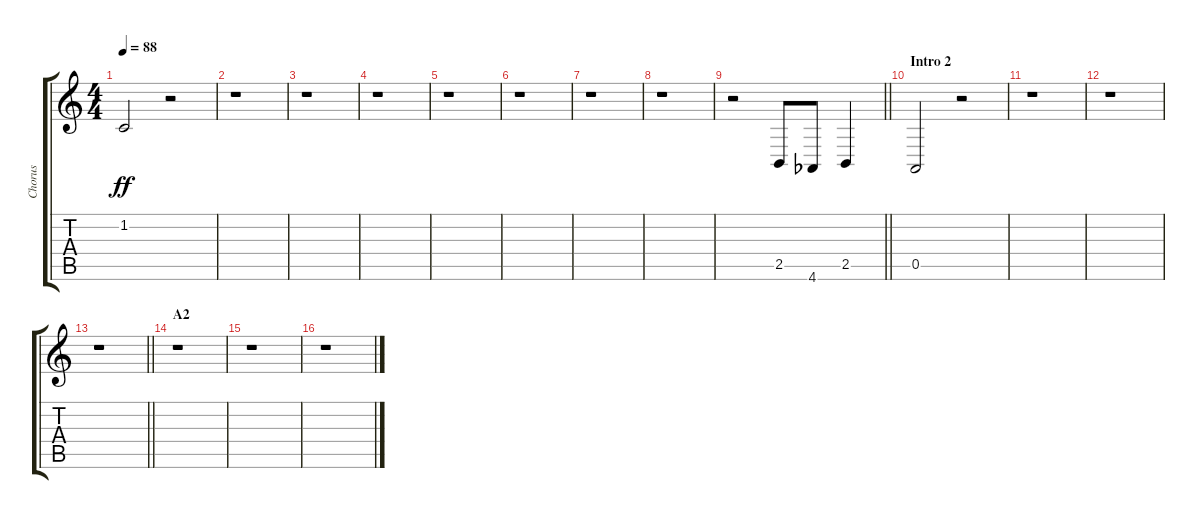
\track ("Chorus" "Chorus") {instrument voiceoohs}
\staff {score tabs}
\tuning (E4 B3 G3 D3 A2 E2) {hide}
\ts (4 4)
\tempo 88
\clef g2
\ks c
1.2{t}.2{dy ff} r.2 |
r.1 |
r.1 |
r.1 |
r.1 |
r.1 |
r.1 |
r.1 |
\barLineRight lightlight
r.2 2.5.8 4.6{acc b}.8 2.5.4 |
\section ("" "Intro 2")
0.5.2 r.2 |
r.1 |
r.1 |
\barLineRight lightlight
r.1 |
\section ("" "A2")
r.1 |
r.1 |
r.1
